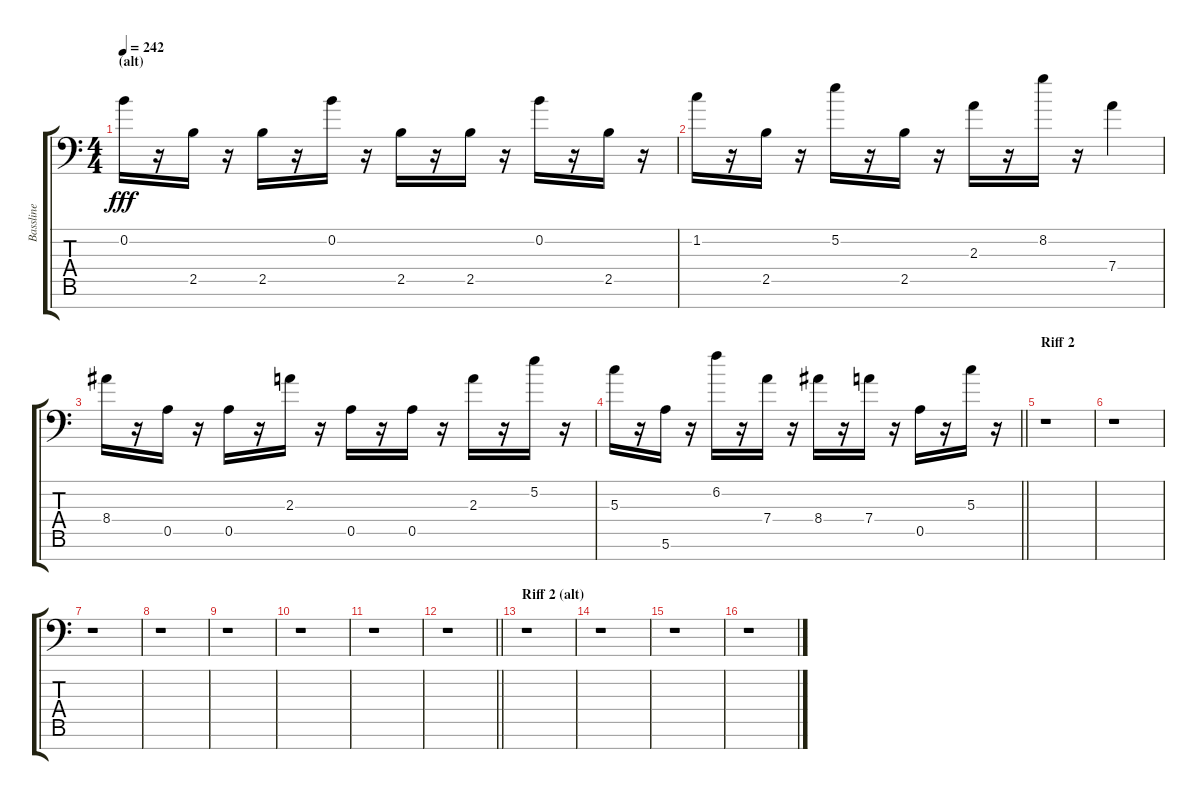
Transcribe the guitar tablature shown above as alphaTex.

\track ("Bassline" "Bassline") {instrument synthbass1}
\staff {score tabs}
\tuning (E5 B3 G3 D3 A2 E2 C-1) {hide}
\ts (4 4)
\section ("" "(alt)")
\tempo 242
\clef f4
\ks c
0.2.16{dy fff} r.16 2.5.16 r.16 2.5.16 r.16 0.2.16 r.16 2.5.16 r.16 2.5.16 r.16 0.2.16 r.16 2.5.16 r.16 |
1.2.16 r.16 2.5.16 r.16 5.2.16 r.16 2.5.16 r.16 2.3.16 r.16 8.2.16 r.16 7.4.4 |
8.4.16 r.16 0.5.16 r.16 0.5.16 r.16 2.3.16 r.16 0.5.16 r.16 0.5.16 r.16 2.3.16 r.16 5.2.16 r.16 |
\barLineRight lightlight
5.3.16 r.16 5.6.16 r.16 6.2.16 r.16 7.4.16 r.16 8.4.16 r.16 7.4.16 r.16 0.5.16 r.16 5.3.16 r.16 |
\section ("" "Riff 2")
r.1 |
r.1 |
r.1 |
r.1 |
r.1 |
r.1 |
r.1 |
\barLineRight lightlight
r.1 |
\section ("" "Riff 2 (alt)")
r.1 |
r.1 |
r.1 |
r.1
